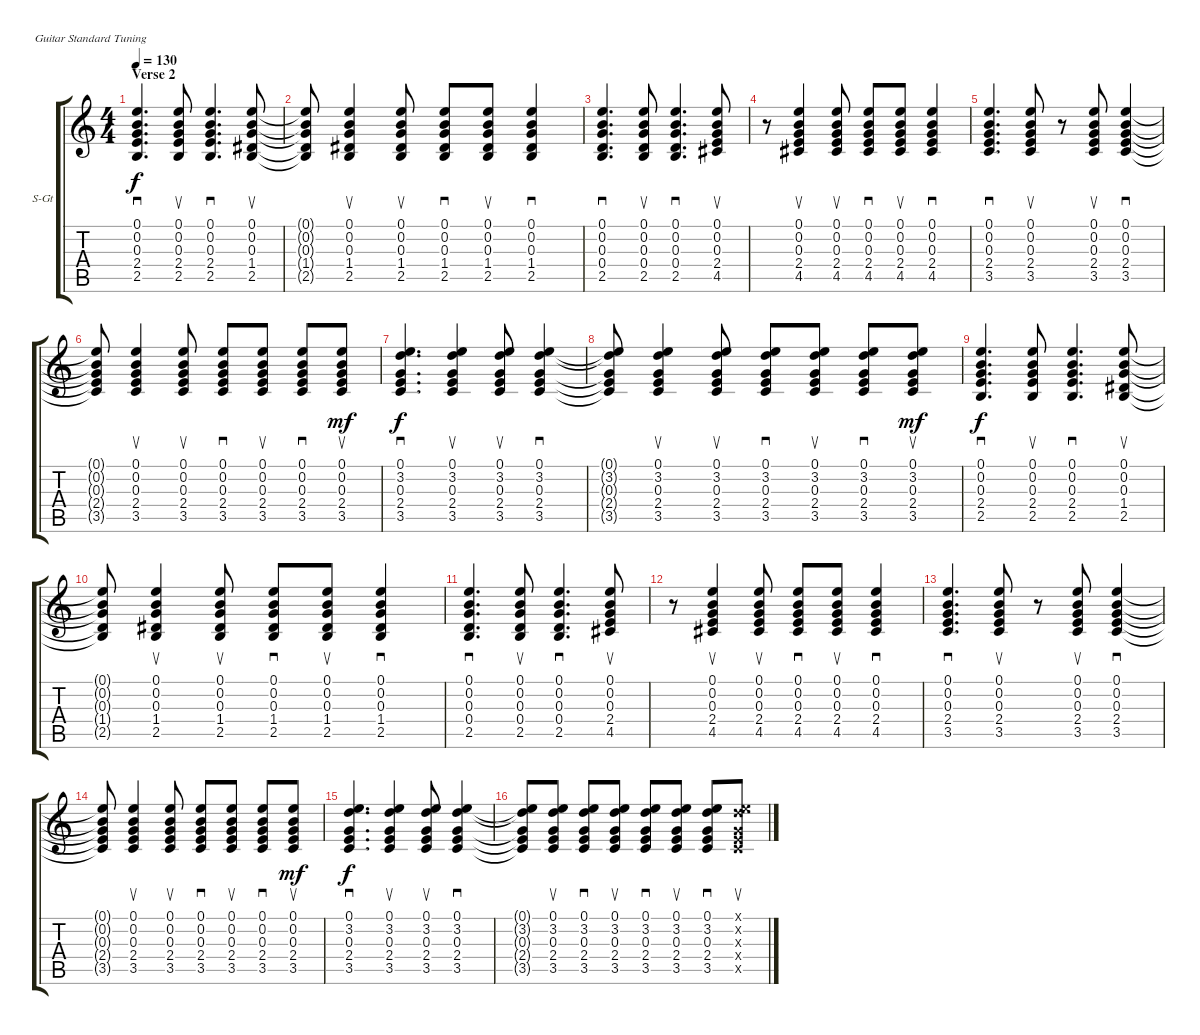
\defaultSystemsLayout 4
\bracketExtendMode groupsimilarinstruments
\firstSystemTrackNameOrientation horizontal
\otherSystemsTrackNameOrientation horizontal
\track ("Steel Guitar" "S-Gt") {instrument acousticguitarsteel}
\staff {score tabs}
\tuning (E4 B3 G3 D3 A2 E2)
\ts (4 4)
\section ("" "Verse 2")
\tempo 130
\clef g2
\ks c
(2.5 2.4 0.3 0.2 0.1).4{d sd dy f} (2.5 2.4 0.3 0.2 0.1).8{su} (2.5 2.4 0.3 0.2 0.1).4{d sd} (2.5 1.4 0.3 0.2 0.1).8{su} |
(2.5{t} 1.4{t} 0.3{t} 0.2{t} 0.1{t}).8 (2.5 1.4 0.3 0.2 0.1).4{su} (2.5 1.4 0.3 0.2 0.1).8{su} (2.5 1.4 0.3 0.2 0.1).8{sd} (2.5 1.4 0.3 0.2 0.1).8{su} (2.5 1.4 0.3 0.2 0.1).4{sd} |
(2.5 0.4 0.3 0.2 0.1).4{d sd} (2.5 0.4 0.3 0.2 0.1).8{su} (2.5 0.4 0.3 0.2 0.1).4{d sd} (4.5 2.4 0.3 0.2 0.1).8{su} |
r.8 (4.5 2.4 0.3 0.2 0.1).4{su} (4.5 2.4 0.3 0.2 0.1).8{su} (4.5 2.4 0.3 0.2 0.1).8{sd} (4.5 2.4 0.3 0.2 0.1).8{su} (4.5 2.4 0.3 0.2 0.1).4{sd} |
(3.5 2.4 0.3 0.2 0.1).4{d sd} (3.5 2.4 0.3 0.2 0.1).8{su} r.8 (3.5 2.4 0.3 0.2 0.1).8{su} (3.5 2.4 0.3 0.2 0.1).4{sd} |
(3.5{t} 2.4{t} 0.3{t} 0.2{t} 0.1{t}).8 (3.5 2.4 0.3 0.2 0.1).4{su} (3.5 2.4 0.3 0.2 0.1).8{su} (3.5 2.4 0.3 0.2 0.1).8{sd} (3.5 2.4 0.3 0.2 0.1).8{su} (3.5 2.4 0.3 0.2 0.1).8{sd} (3.5 2.4 0.3 0.2 0.1).8{su dy mf} |
(3.5 2.4 0.3 3.2 0.1).4{d sd dy f} (3.5 2.4 0.3 3.2 0.1).4{su} (3.5 2.4 0.3 3.2 0.1).8{su} (3.5 2.4 0.3 3.2 0.1).4{sd} |
(3.5{t} 2.4{t} 0.3{t} 3.2{t} 0.1{t}).8 (3.5 2.4 0.3 3.2 0.1).4{su} (3.5 2.4 0.3 3.2 0.1).8{su} (3.5 2.4 0.3 3.2 0.1).8{sd} (3.5 2.4 0.3 3.2 0.1).8{su} (3.5 2.4 0.3 3.2 0.1).8{sd} (3.5 2.4 0.3 3.2 0.1).8{su dy mf} |
(2.5 2.4 0.3 0.2 0.1).4{d sd dy f} (2.5 2.4 0.3 0.2 0.1).8{su} (2.5 2.4 0.3 0.2 0.1).4{d sd} (2.5 1.4 0.3 0.2 0.1).8{su} |
(2.5{t} 1.4{t} 0.3{t} 0.2{t} 0.1{t}).8 (2.5 1.4 0.3 0.2 0.1).4{su} (2.5 1.4 0.3 0.2 0.1).8{su} (2.5 1.4 0.3 0.2 0.1).8{sd} (2.5 1.4 0.3 0.2 0.1).8{su} (2.5 1.4 0.3 0.2 0.1).4{sd} |
(2.5 0.4 0.3 0.2 0.1).4{d sd} (2.5 0.4 0.3 0.2 0.1).8{su} (2.5 0.4 0.3 0.2 0.1).4{d sd} (4.5 2.4 0.3 0.2 0.1).8{su} |
r.8 (4.5 2.4 0.3 0.2 0.1).4{su} (4.5 2.4 0.3 0.2 0.1).8{su} (4.5 2.4 0.3 0.2 0.1).8{sd} (4.5 2.4 0.3 0.2 0.1).8{su} (4.5 2.4 0.3 0.2 0.1).4{sd} |
(3.5 2.4 0.3 0.2 0.1).4{d sd} (3.5 2.4 0.3 0.2 0.1).8{su} r.8 (3.5 2.4 0.3 0.2 0.1).8{su} (3.5 2.4 0.3 0.2 0.1).4{sd} |
(3.5{t} 2.4{t} 0.3{t} 0.2{t} 0.1{t}).8 (3.5 2.4 0.3 0.2 0.1).4{su} (3.5 2.4 0.3 0.2 0.1).8{su} (3.5 2.4 0.3 0.2 0.1).8{sd} (3.5 2.4 0.3 0.2 0.1).8{su} (3.5 2.4 0.3 0.2 0.1).8{sd} (3.5 2.4 0.3 0.2 0.1).8{su dy mf} |
(3.5 2.4 0.3 3.2 0.1).4{d sd dy f} (3.5 2.4 0.3 3.2 0.1).4{su} (3.5 2.4 0.3 3.2 0.1).8{su} (3.5 2.4 0.3 3.2 0.1).4{sd} |
(3.5{t} 2.4{t} 0.3{t} 3.2{t} 0.1{t}).8 (3.5 2.4 0.3 3.2 0.1).8{su} (3.5 2.4 0.3 3.2 0.1).8{sd} (3.5 2.4 0.3 3.2 0.1).8{su} (3.5 2.4 0.3 3.2 0.1).8{sd} (3.5 2.4 0.3 3.2 0.1).8{su} (3.5 2.4 0.3 3.2 0.1).8{sd} (3.5{x} 2.4{x} 0.3{x} 3.2{x} 0.1{x}).8{su}
